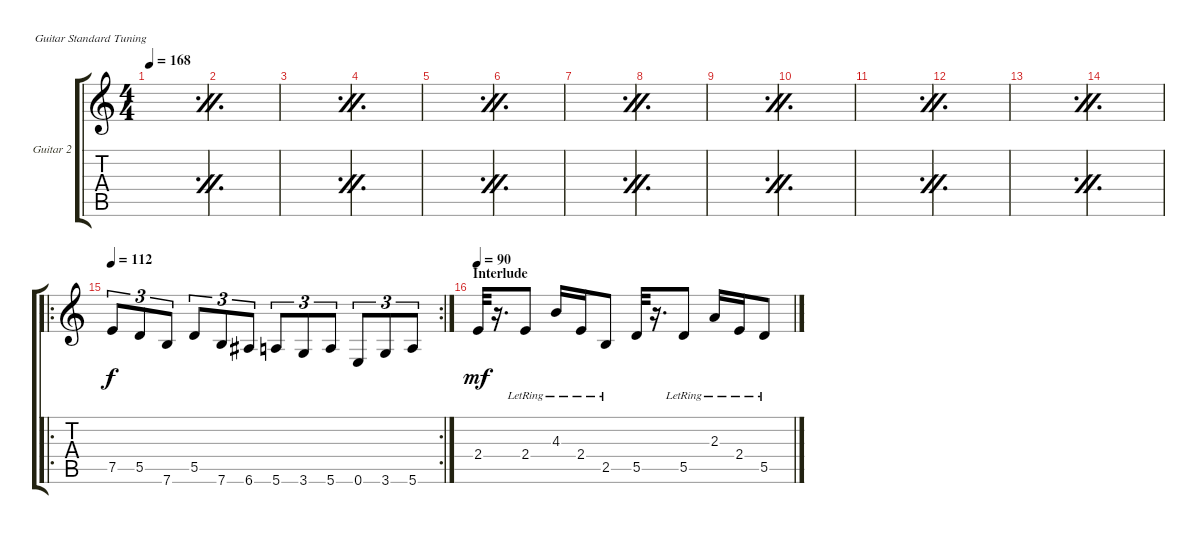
\bracketExtendMode groupsimilarinstruments
\firstSystemTrackNameOrientation horizontal
\otherSystemsTrackNameOrientation horizontal
\track ("Guitar 2" "Guitar 2") {instrument distortionguitar}
\staff {score tabs}
\tuning (E4 B3 G3 D3 A2 E2)
\ts (4 4)
\tempo 168
\clef g2
\simile firstofdouble
\scale
0.333333
\ks c
|
\simile secondofdouble
\scale
0.333333 |
\simile firstofdouble
\scale
0.333333 |
\simile secondofdouble
\scale
0.333333 |
\simile firstofdouble
\scale
0.333333 |
\simile secondofdouble
\scale
0.333333 |
\simile firstofdouble
\scale
0.333333 |
\simile secondofdouble
\scale
0.333333 |
\simile firstofdouble
\scale
0.333333 |
\simile secondofdouble
\scale
0.333333 |
\simile firstofdouble
\scale
0.333333 |
\simile secondofdouble
\scale
0.333333 |
\simile firstofdouble
\scale
0.303922 |
\simile secondofdouble
\scale
0.303922 |
\ro
\rc 2
\tempo 112
\simile none
\scale
0.392157 7.5.8{tu (3 2)} 5.5.8{tu (3 2)} 7.6.8{tu (3 2)} 5.5.8{tu (3 2)} 7.6.8{tu (3 2)} 6.6.8{tu (3 2)} 5.6.8{tu (3 2)} 3.6.8{tu (3 2)} 5.6.8{tu (3 2)} 0.6.8{tu (3 2)} 3.6.8{tu (3 2)} 5.6.8{tu (3 2)} |
\section ("" "Interlude")
\tempo 90
\scale
0.333333 2.4.32{dy mf} r.16{d} 2.4{lr}.8 4.3{lr}.16 2.4{lr}.16 2.5{lr}.8 5.5.32 r.16{d} 5.5{lr}.8 2.3{lr}.16 2.4{lr}.16 5.5{lr}.8
